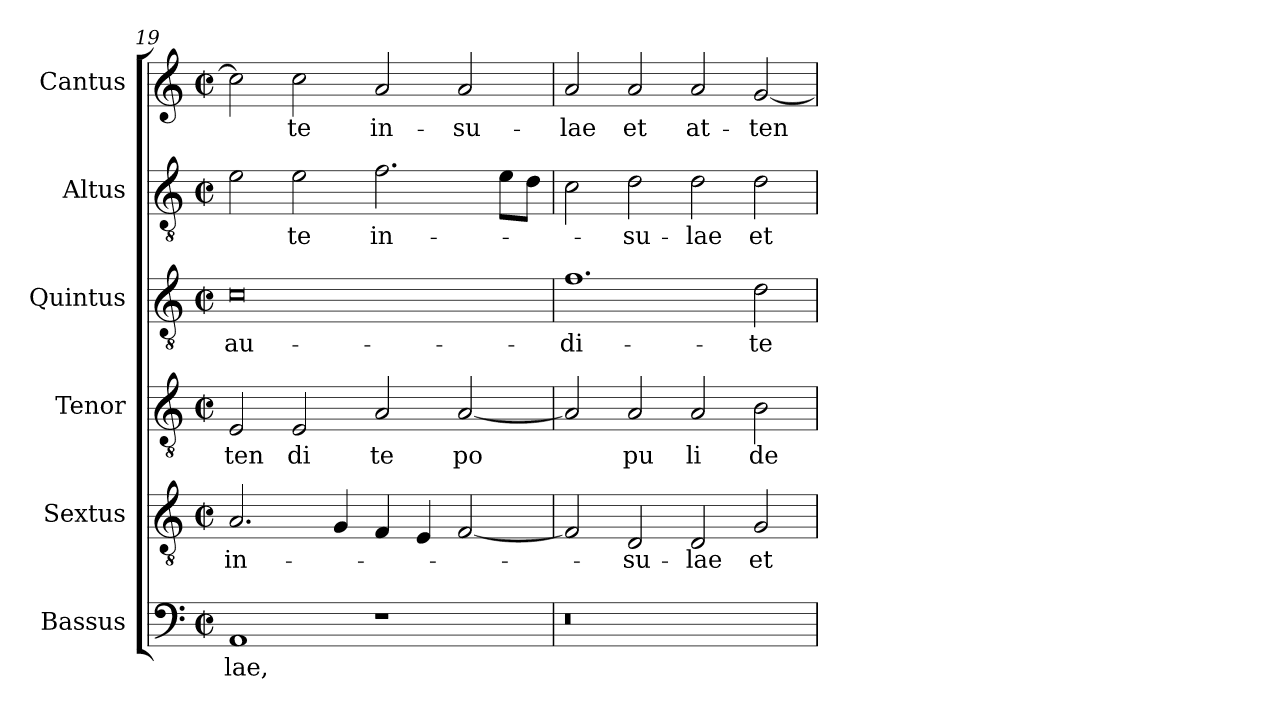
**kern	**text	**kern	**text	**kern	**text	**kern	**text	**kern	**text	**kern	**text
*part6	*part6	*part5	*part5	*part4	*part4	*part3	*part3	*part2	*part2	*part1	*part1
*staff6	*staff6	*staff5	*staff5	*staff4	*staff4	*staff3	*staff3	*staff2	*staff2	*staff1	*staff1
*I"Bassus	*	*I"Sextus	*	*I"Tenor	*	*I"Quintus	*	*I"Altus	*	*I"Cantus	*
*clefF4	*	*clefGv2	*	*clefGv2	*	*clefGv2	*	*clefGv2	*	*clefG2	*
*M2/2	*	*M2/2	*	*M2/2	*	*M2/2	*	*M2/2	*	*M2/2	*
*met(c|)	*	*met(c|)	*	*met(c|)	*	*met(c|)	*	*met(c|)	*	*met(c|)	*
=19	=19	=19	=19	=19	=19	=19	=19	=19	=19	=19	=19
!	!LO:LY:b:cj	!	!LO:LY:b:cj	!	!LO:LY:b:cj	!	!LO:LY:b:cj	!	!	!	!
1AA	lae,	2.A/	in-	2E/	ten	0c	au-	2e\	.	2cc\]	.
!	!	!	!	!	!LO:LY:b:cj	!	!	!	!LO:LY:b:cj	!	!LO:LY:b:cj
.	.	.	.	2E/	di	.	.	2e\	-te	2cc\	-te
.	.	4G/	.	.	.	.	.	.	.	.	.
!	!	!	!	!	!LO:LY:b:cj	!	!	!	!LO:LY:b:cj	!	!LO:LY:b:cj
1r	.	4F/	.	2A/	te	.	.	2.f\	in-	2a/	in-
.	.	4E/	.	.	.	.	.	.	.	.	.
!	!	!	!	!	!LO:LY:b:cj	!	!	!	!	!	!LO:LY:b:cj
.	.	[<2F/	.	[<2A/	po	.	.	.	.	2a/	-su-
.	.	.	.	.	.	.	.	8e\L	.	.	.
.	.	.	.	.	.	.	.	8d\J	.	.	.
=20	=20	=20	=20	=20	=20	=20	=20	=20	=20	=20	=20
!	!	!	!	!	!	!	!LO:LY:b:cj	!	!	!	!LO:LY:b:cj
0r	.	2F/]	.	2A/]	.	1.f	-di-	2c\	.	2a/	-lae
!	!	!	!LO:LY:b:cj	!	!LO:LY:b:cj	!	!	!	!LO:LY:b:cj	!	!LO:LY:b:cj
.	.	2D/	-su-	2A/	pu	.	.	2d\	-su-	2a/	et
!	!	!	!LO:LY:b:cj	!	!LO:LY:b:cj	!	!	!	!LO:LY:b:cj	!	!LO:LY:b:cj
.	.	2D/	-lae	2A/	li	.	.	2d\	-lae	2a/	at-
!	!	!	!LO:LY:b:cj	!	!LO:LY:b:cj	!	!LO:LY:b:cj	!	!LO:LY:b:cj	!	!LO:LY:b
.	.	2G/	et	2B\	de	2d\	-te	2d\	et	[<2g/	-ten-
=	=	=	=	=	=	=	=	=	=	=	=
*-	*-	*-	*-	*-	*-	*-	*-	*-	*-	*-	*-
